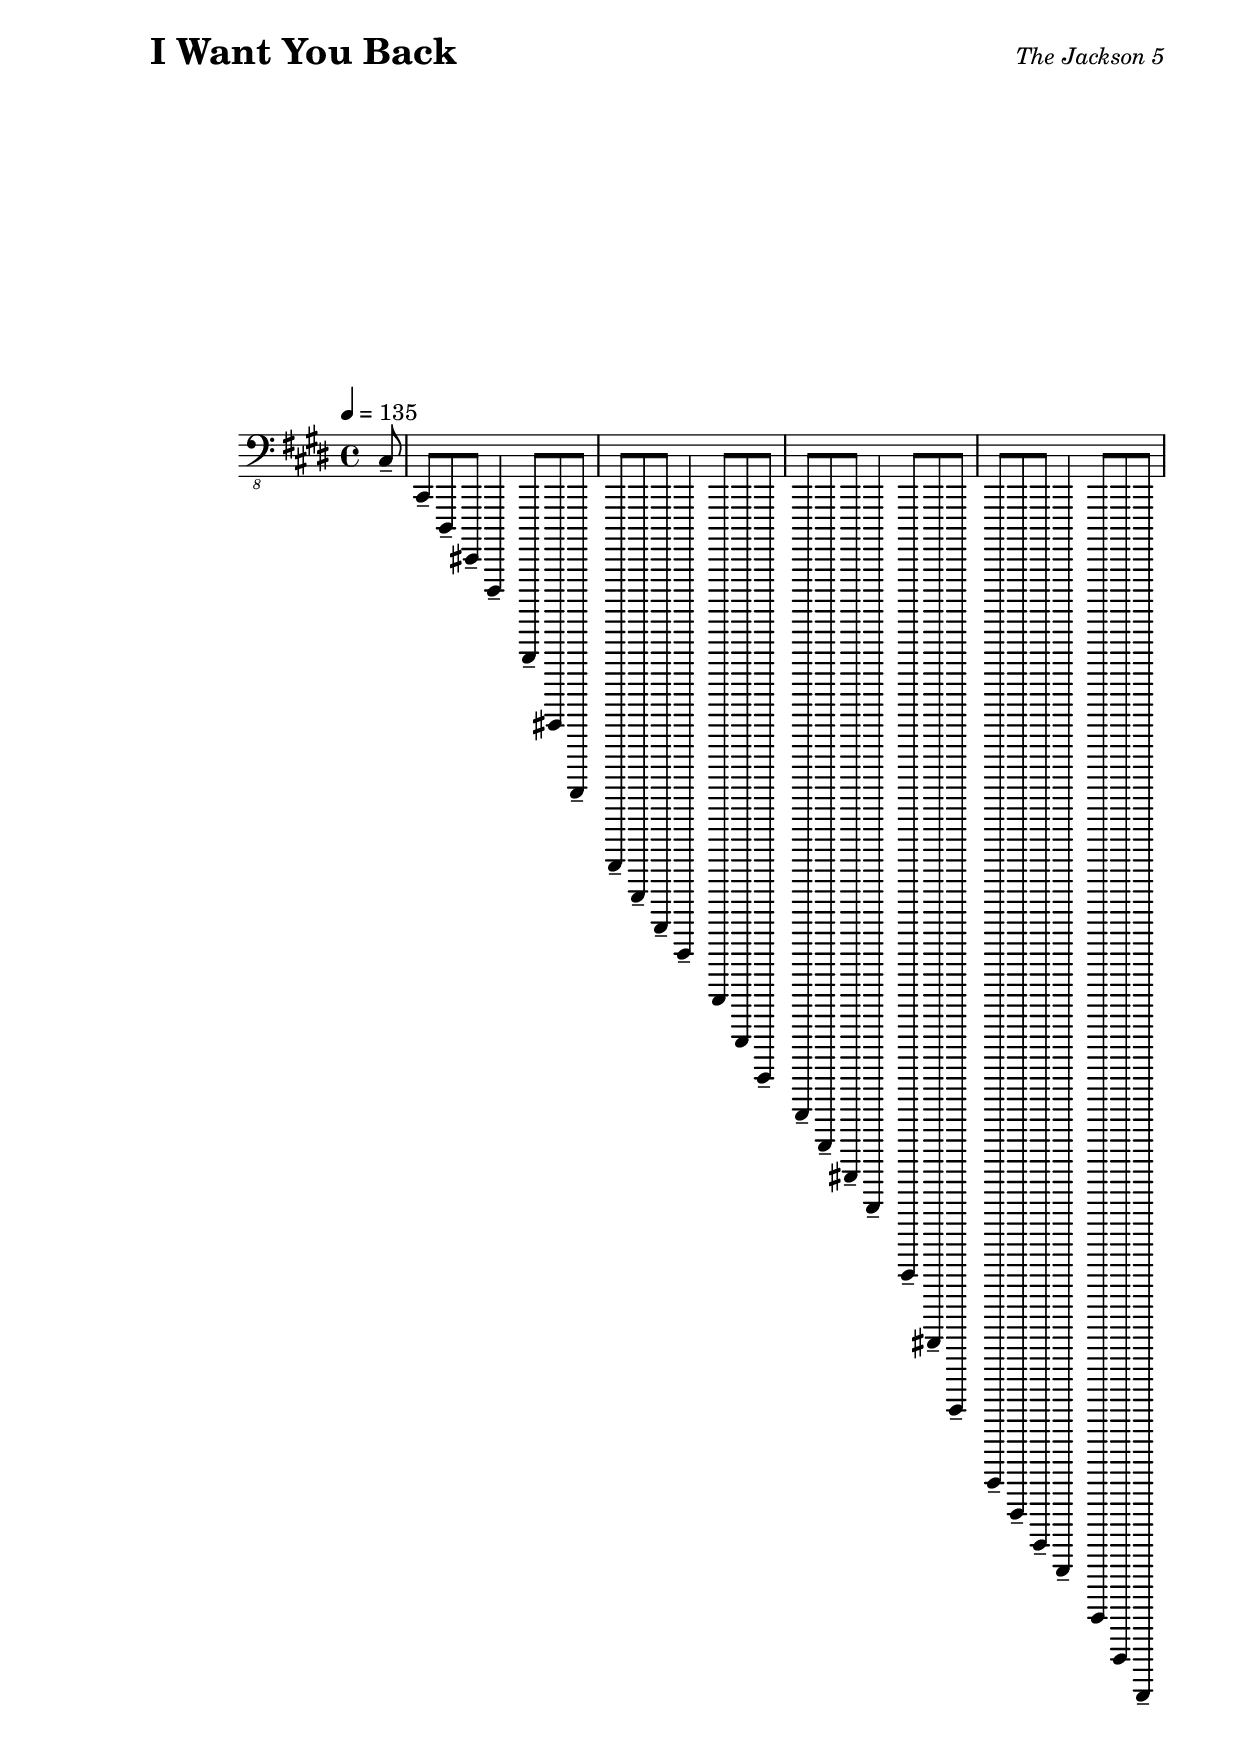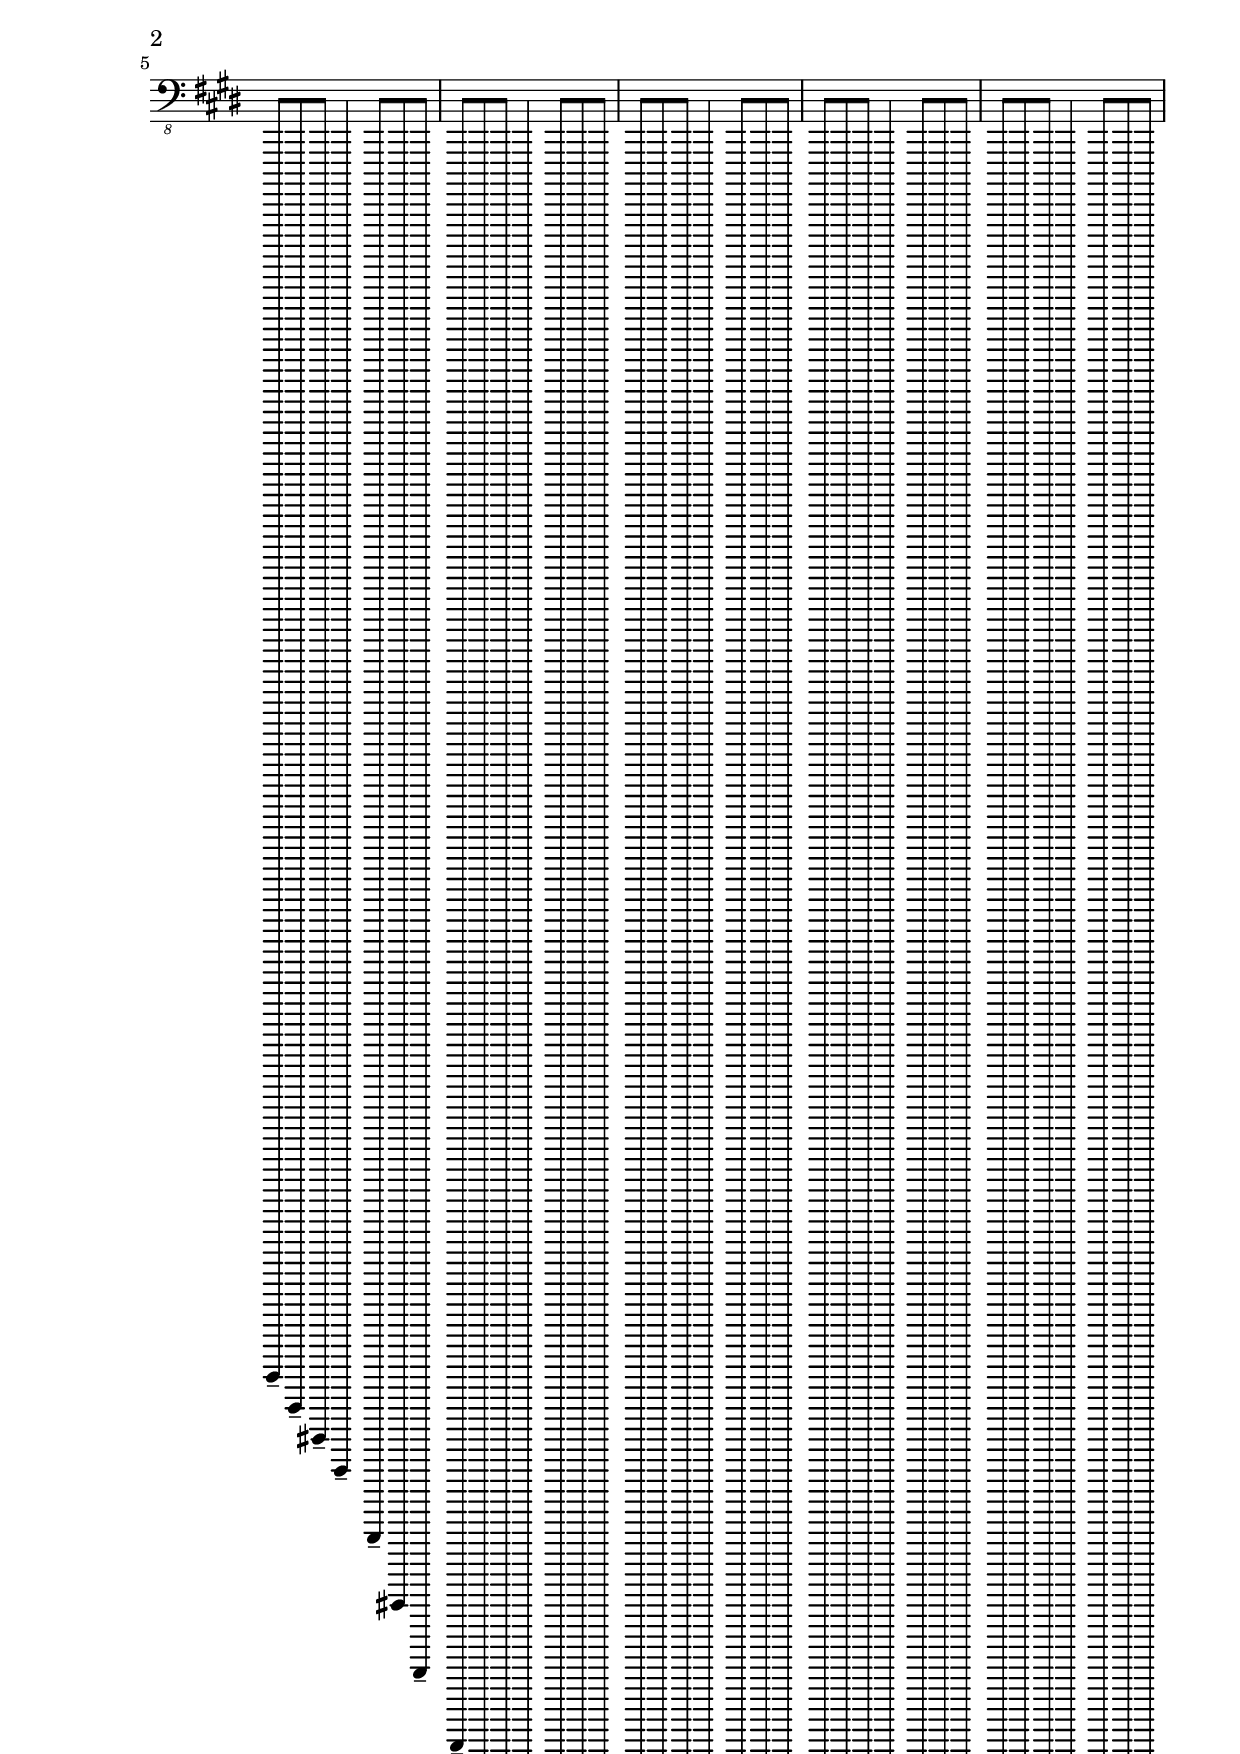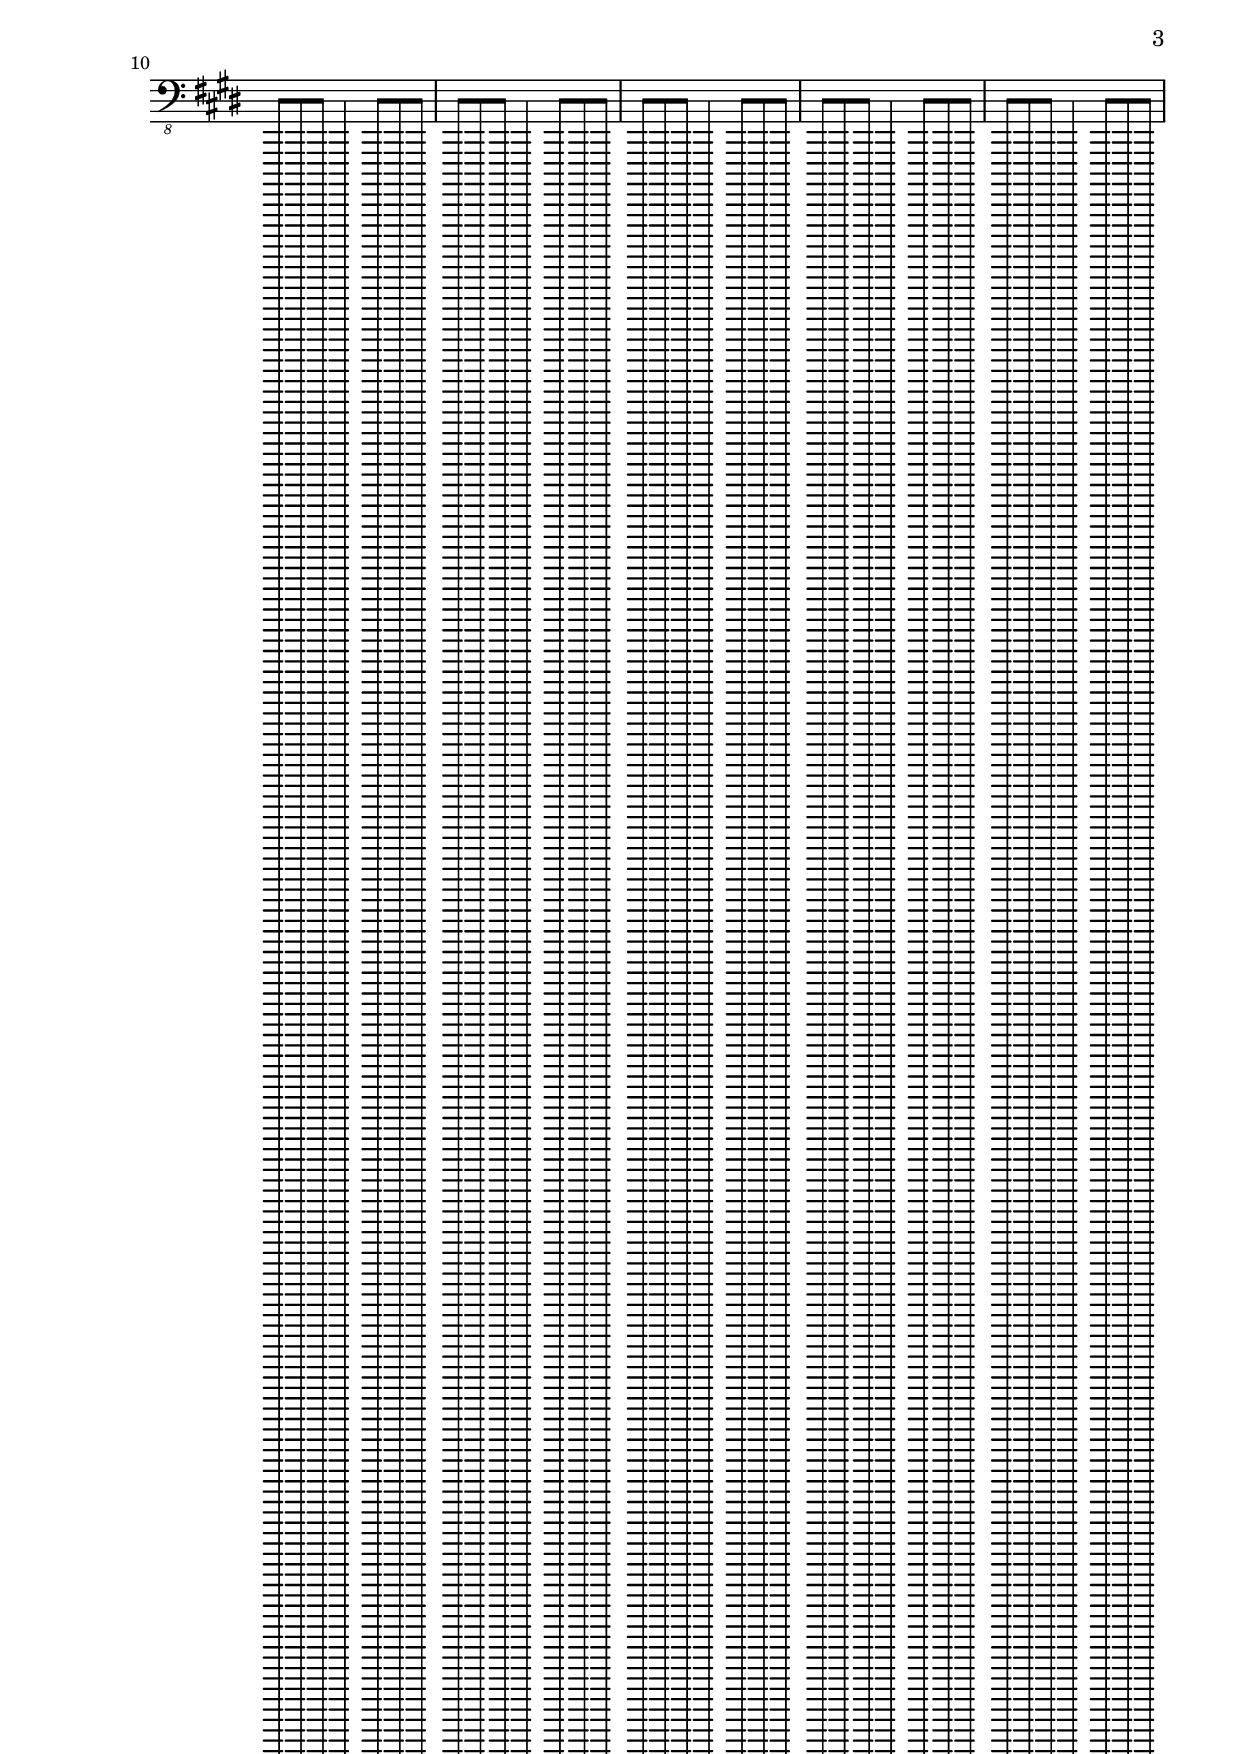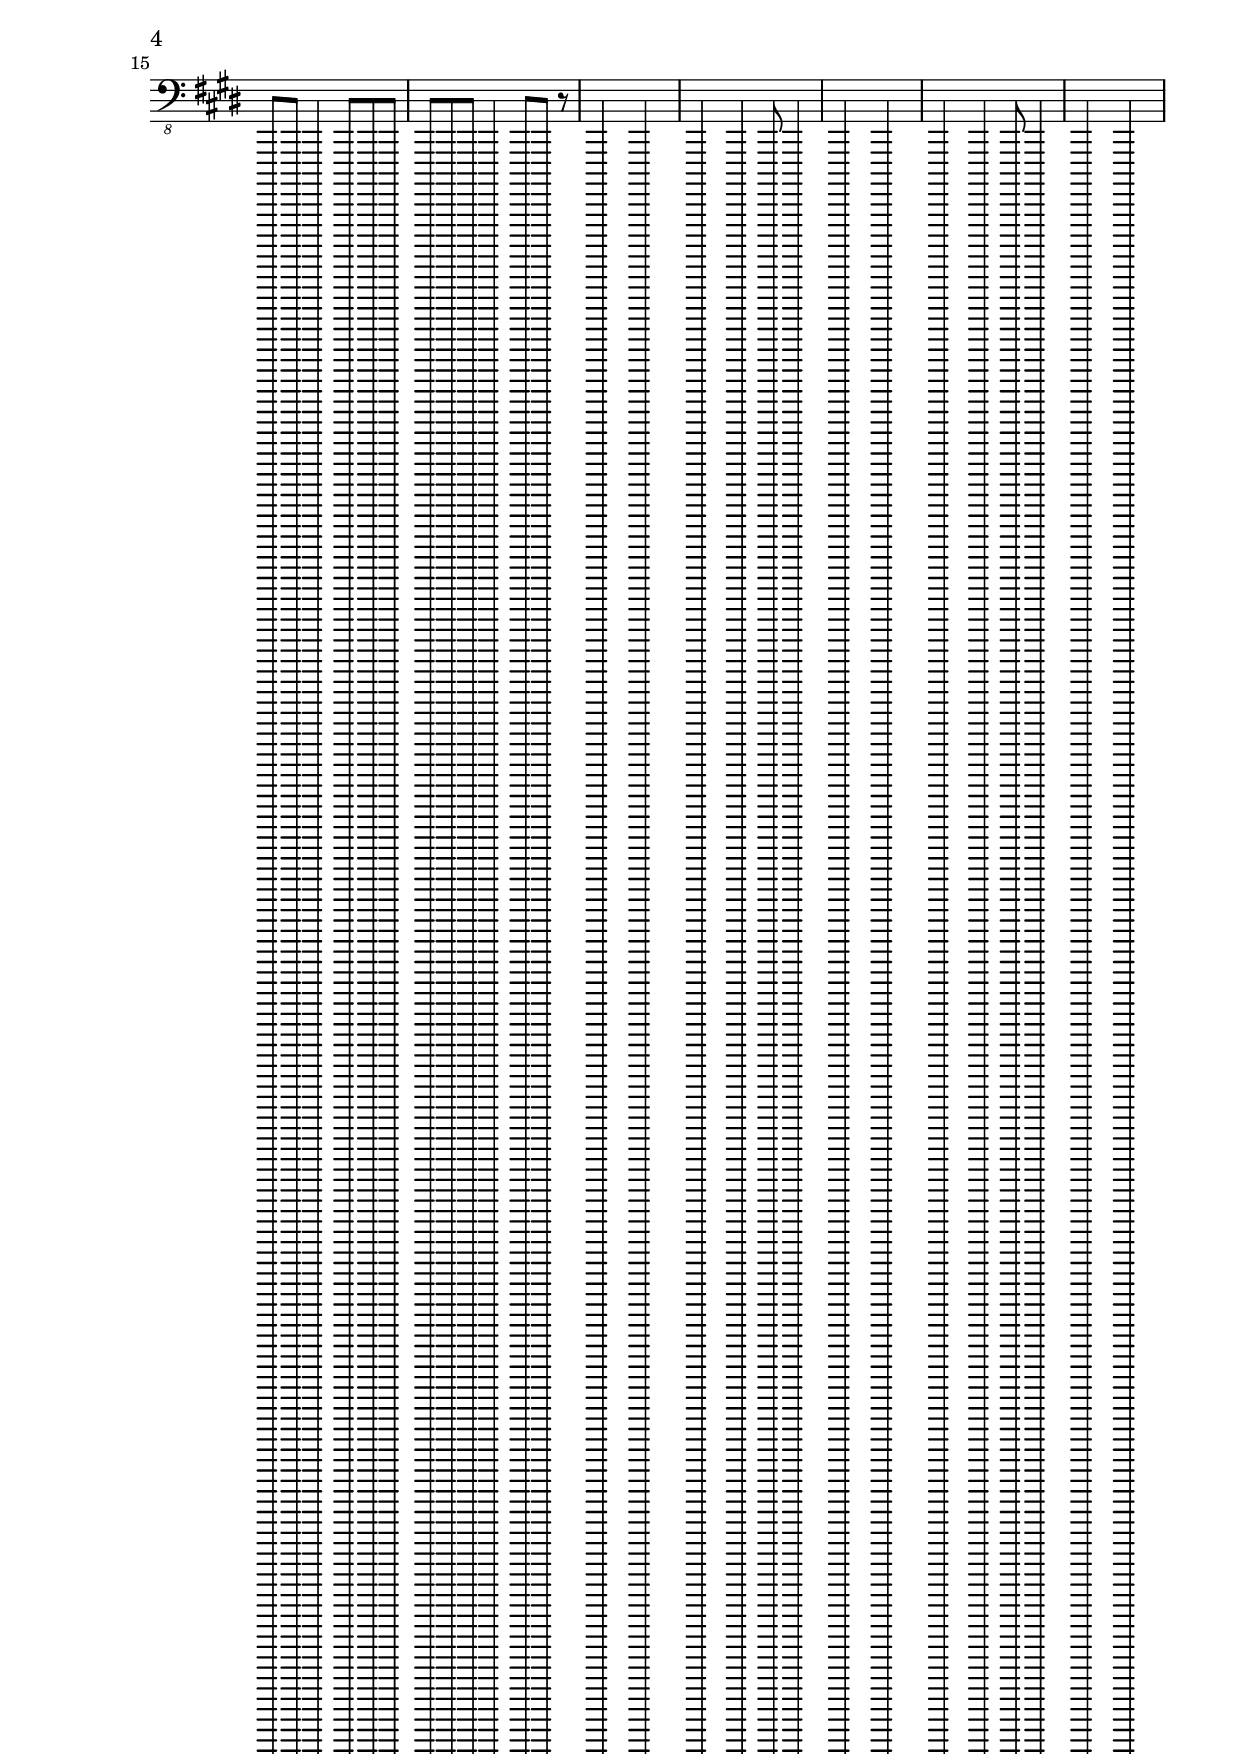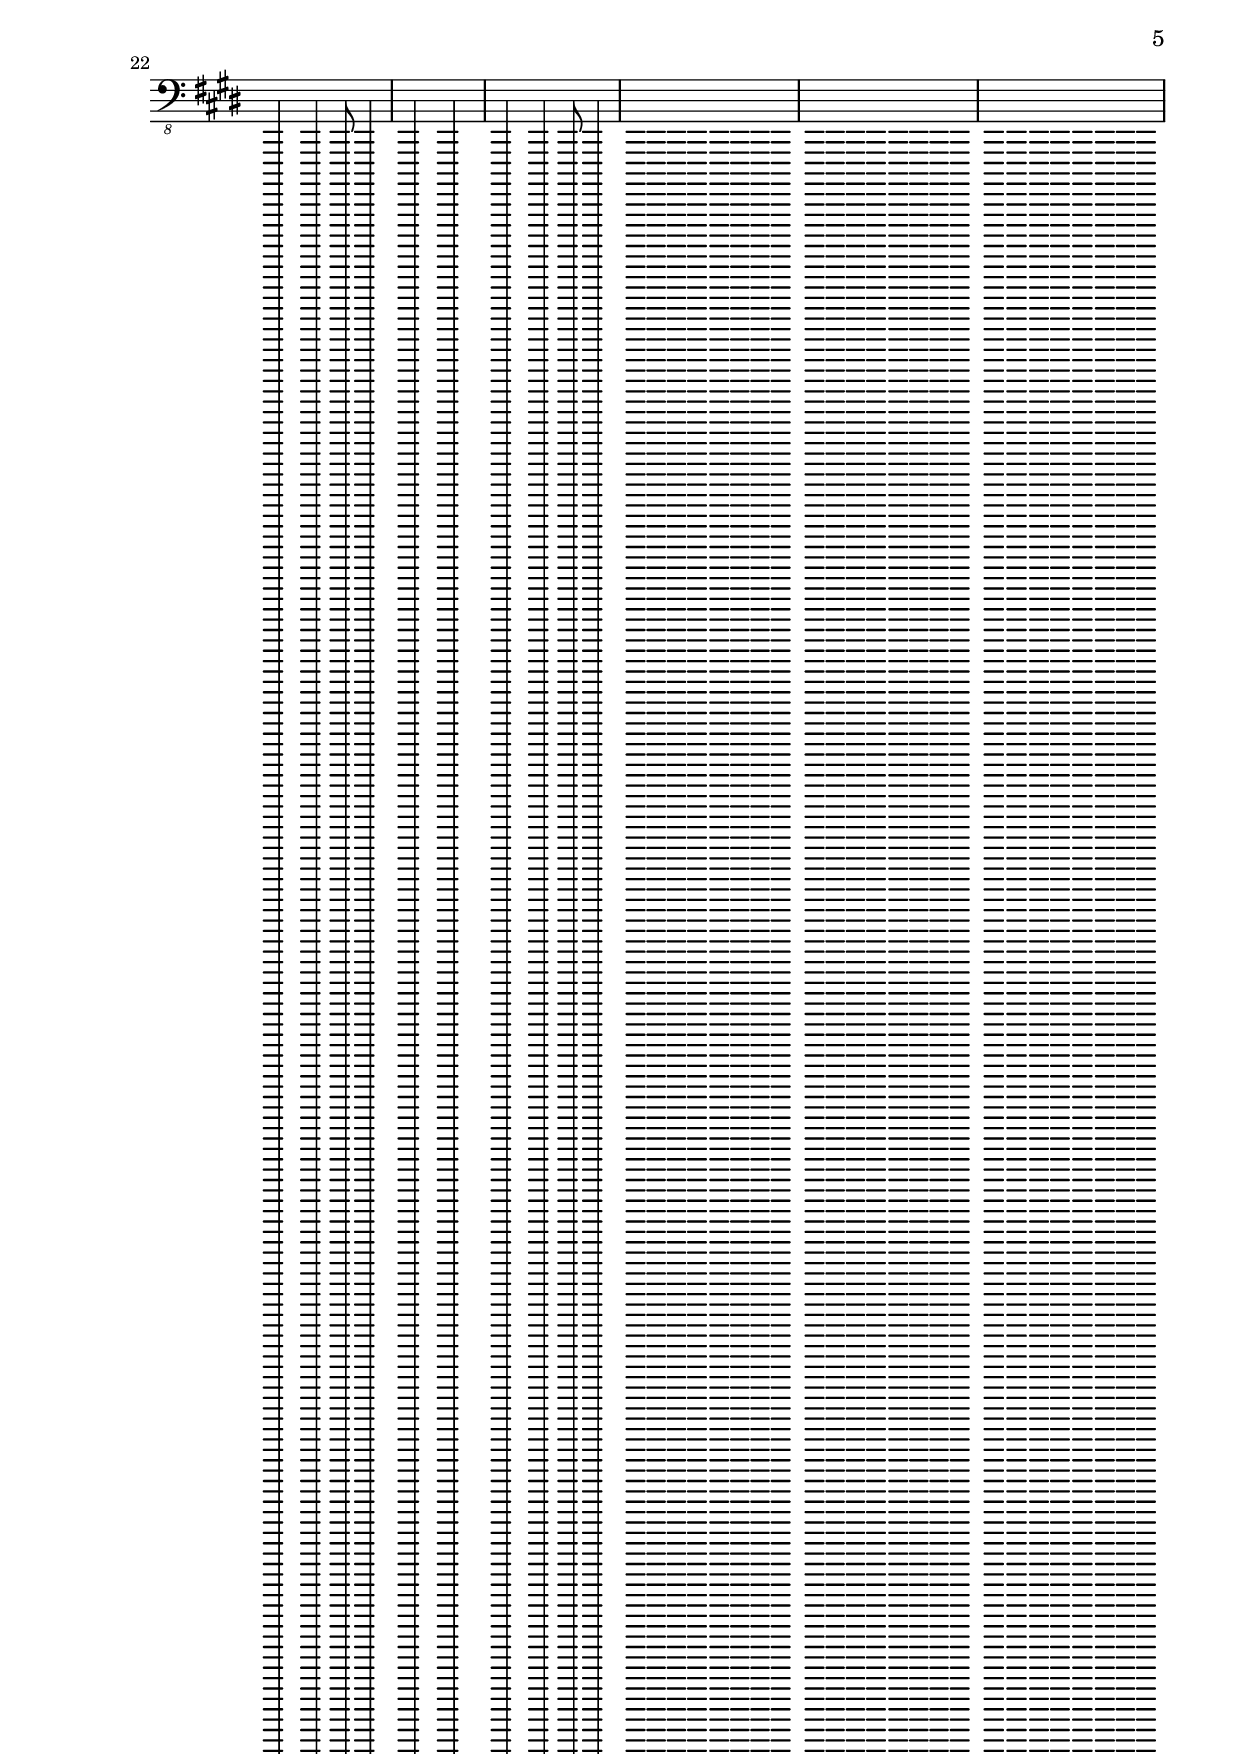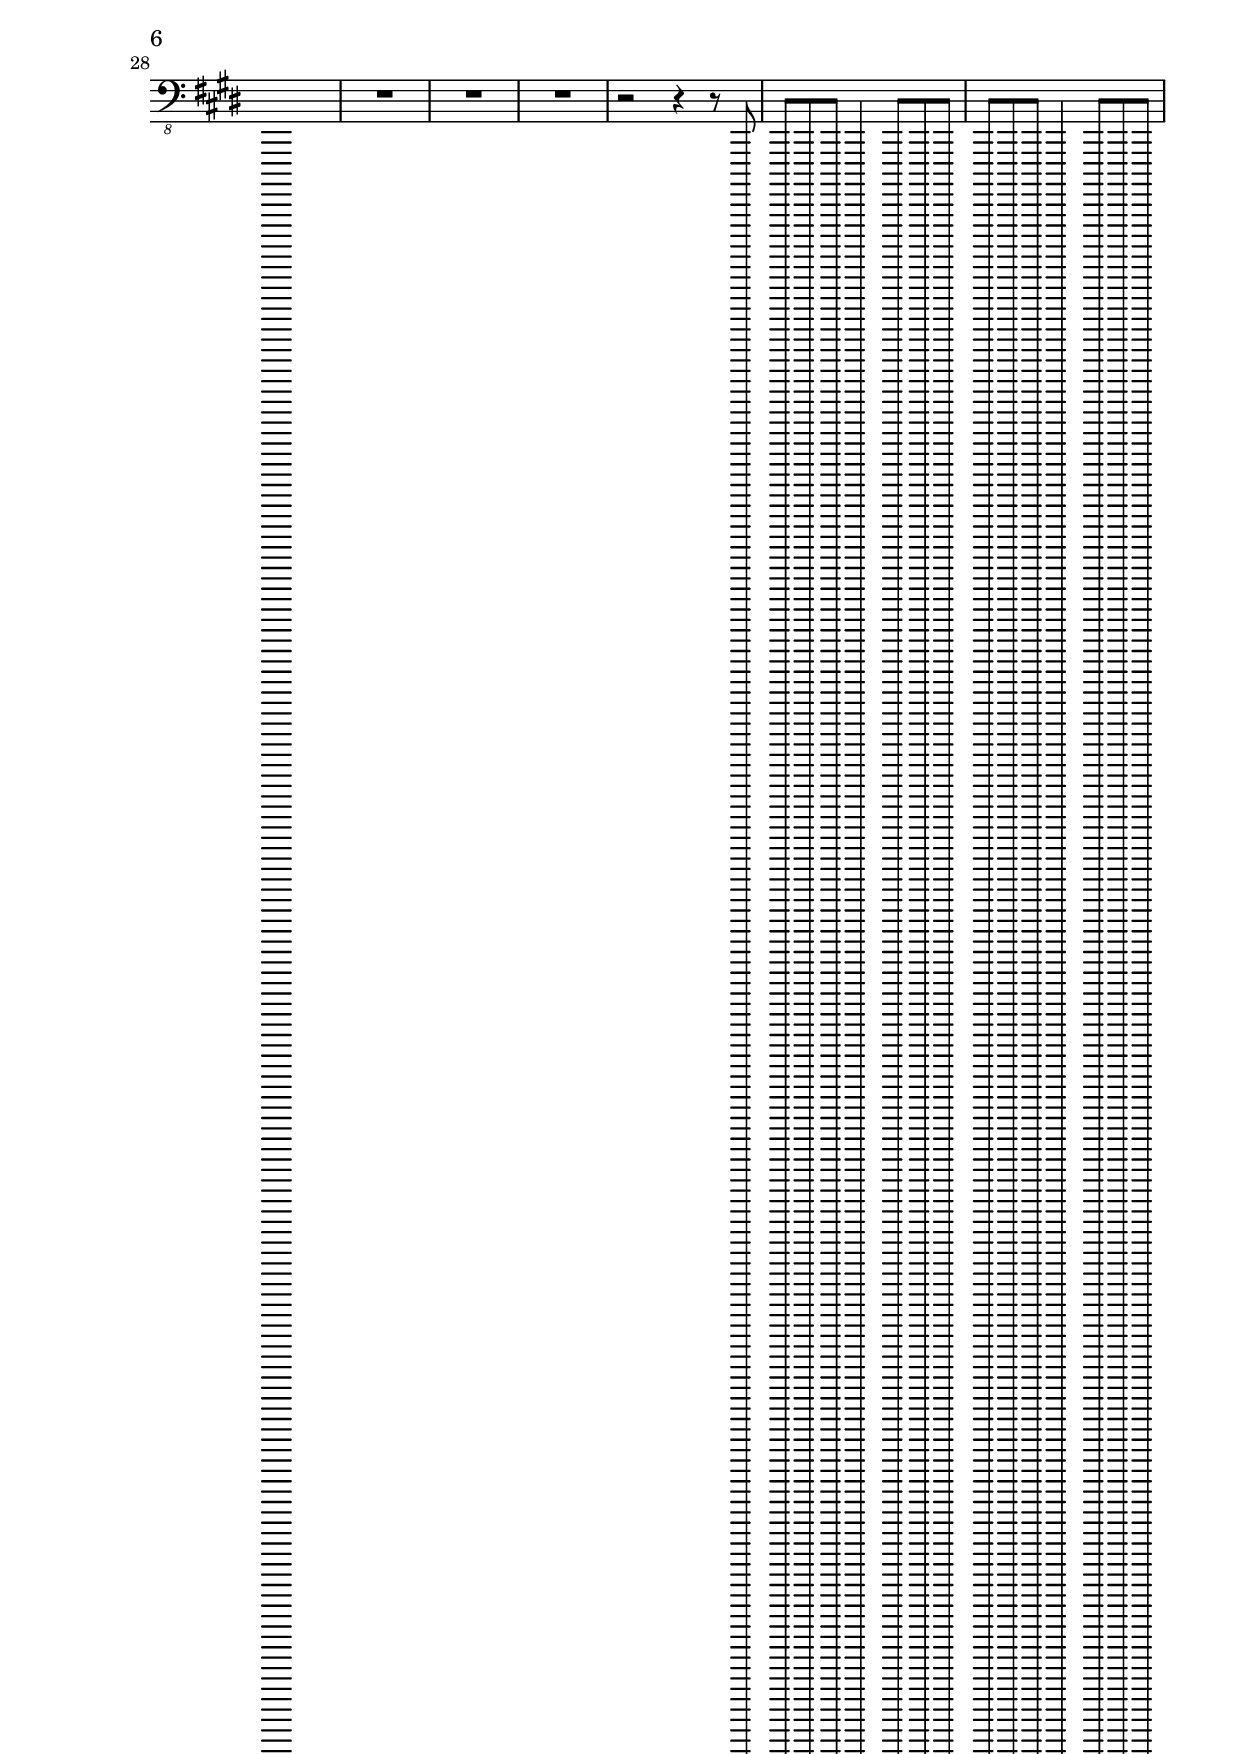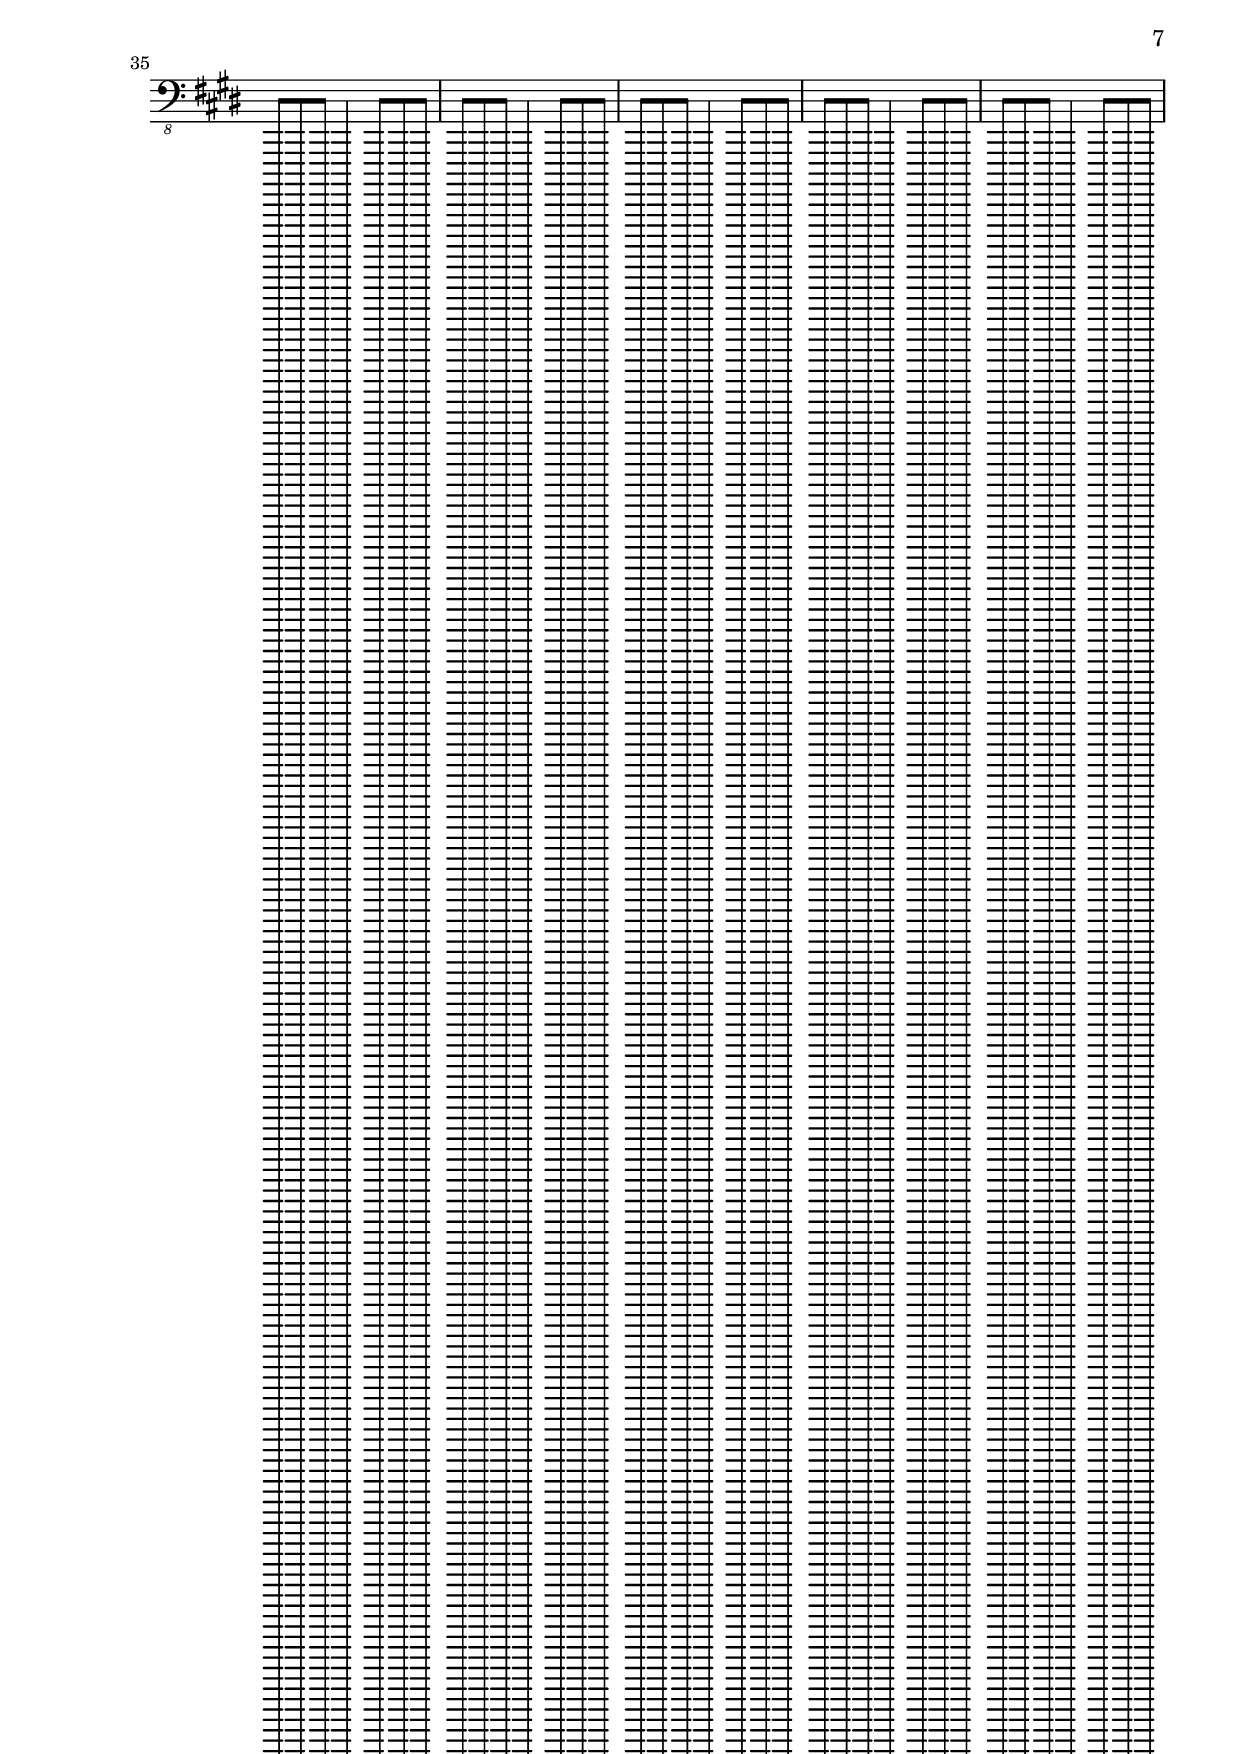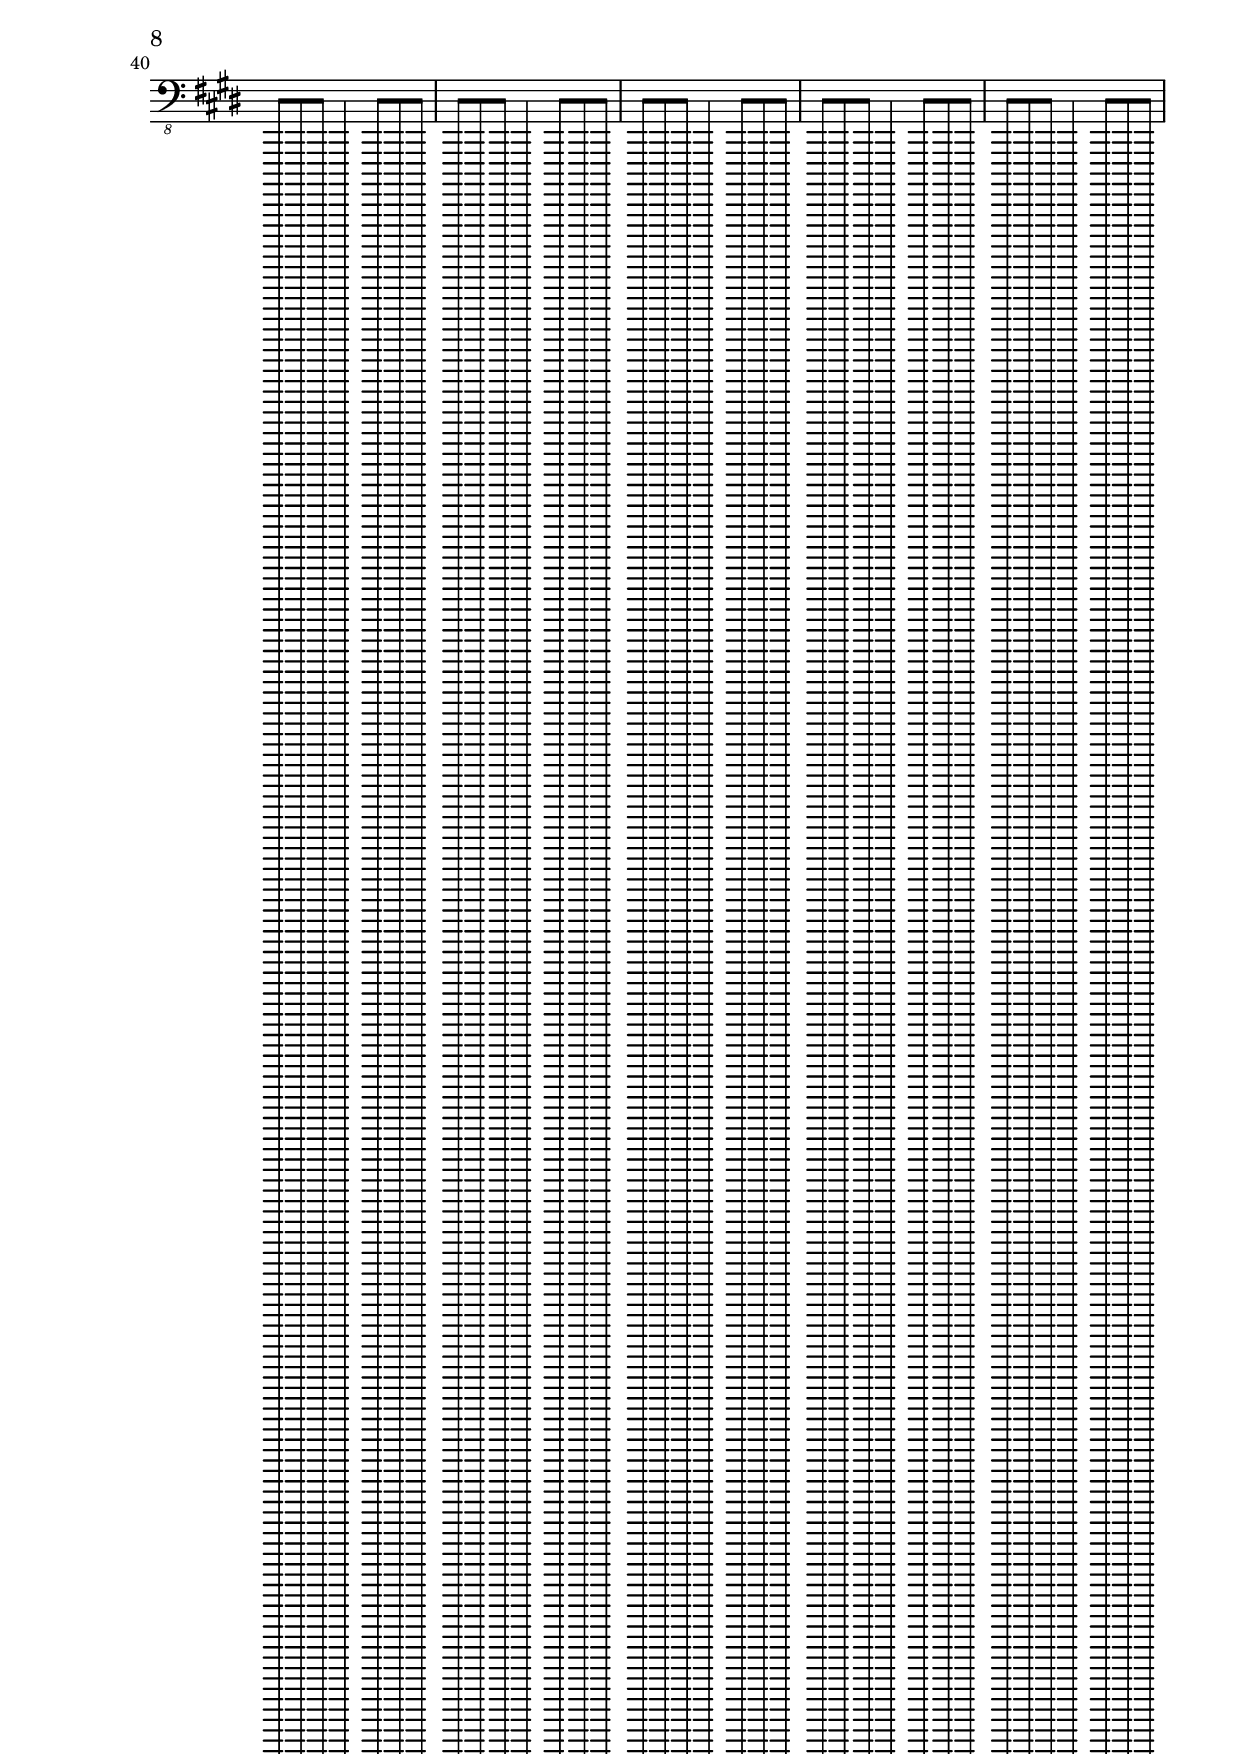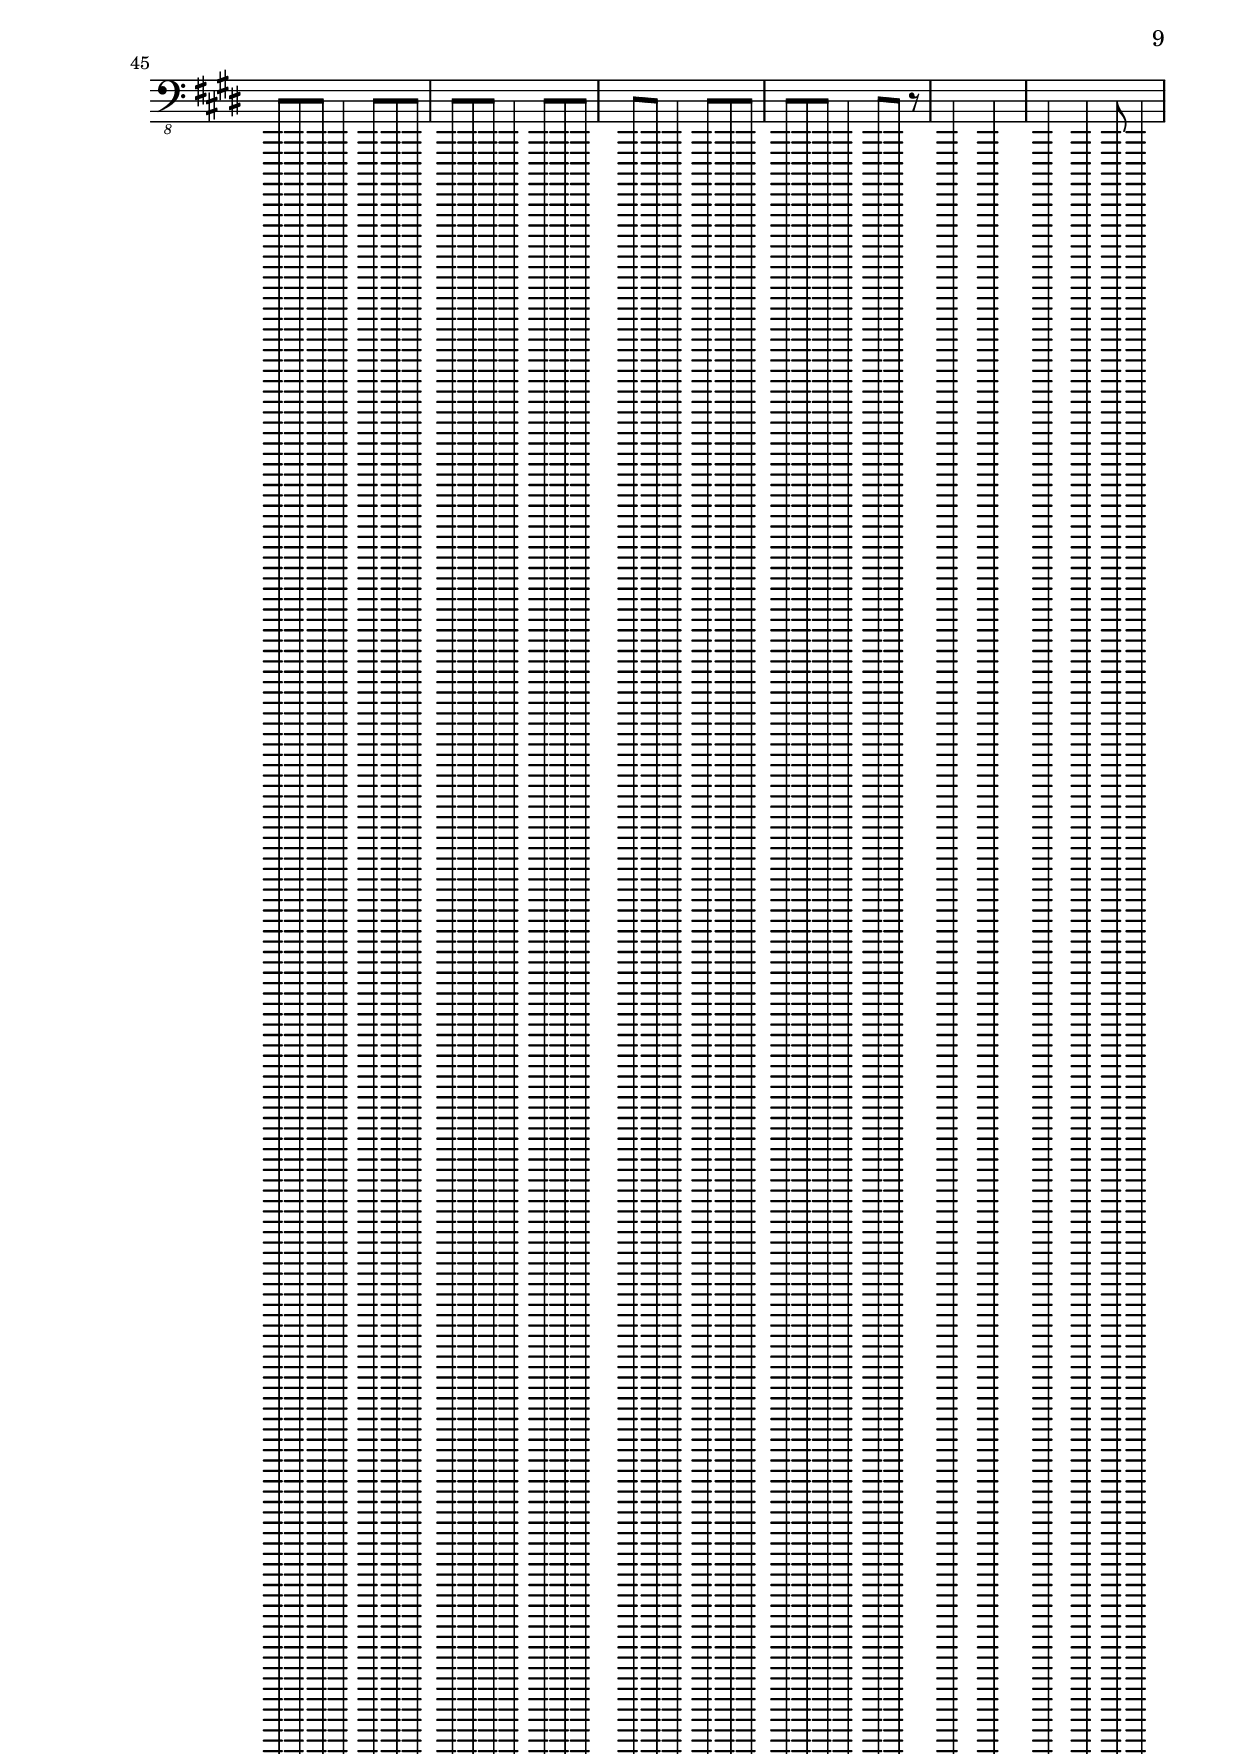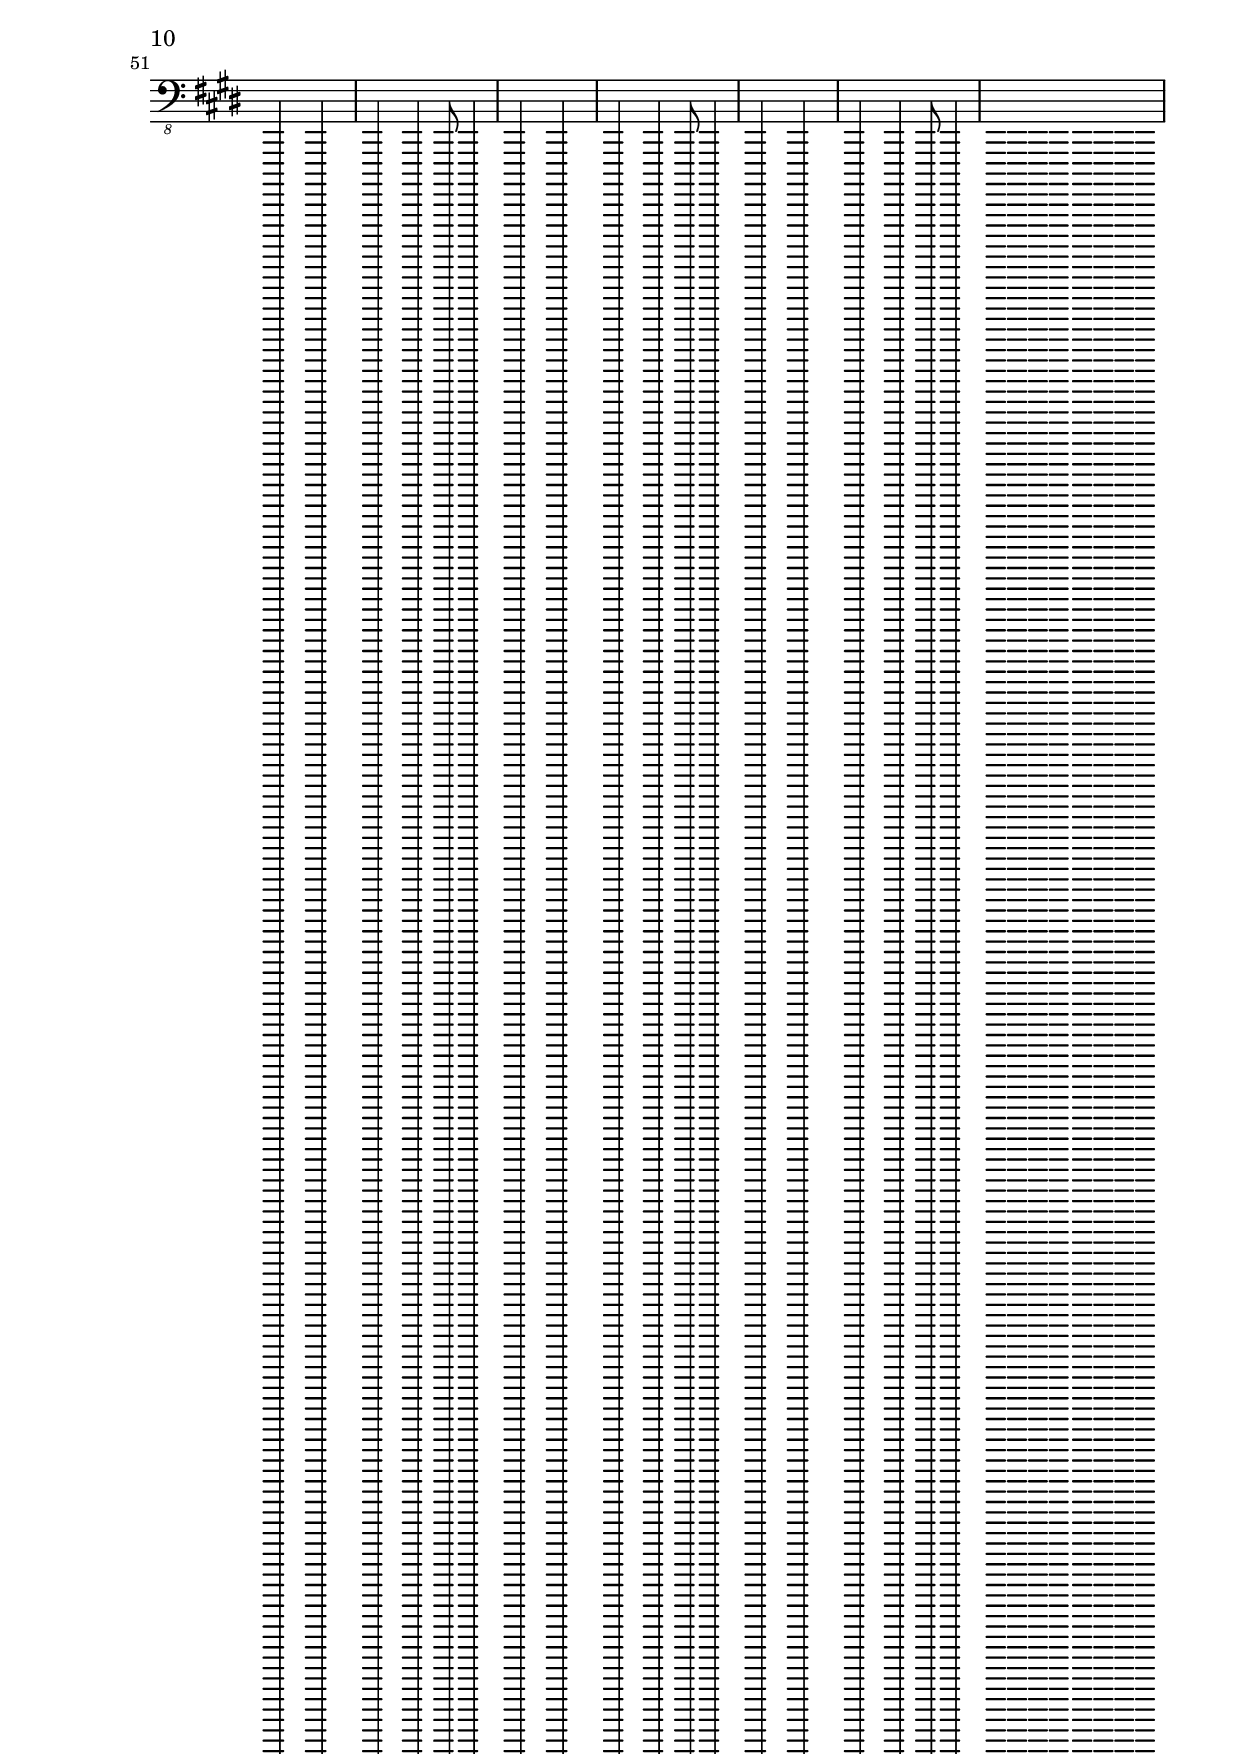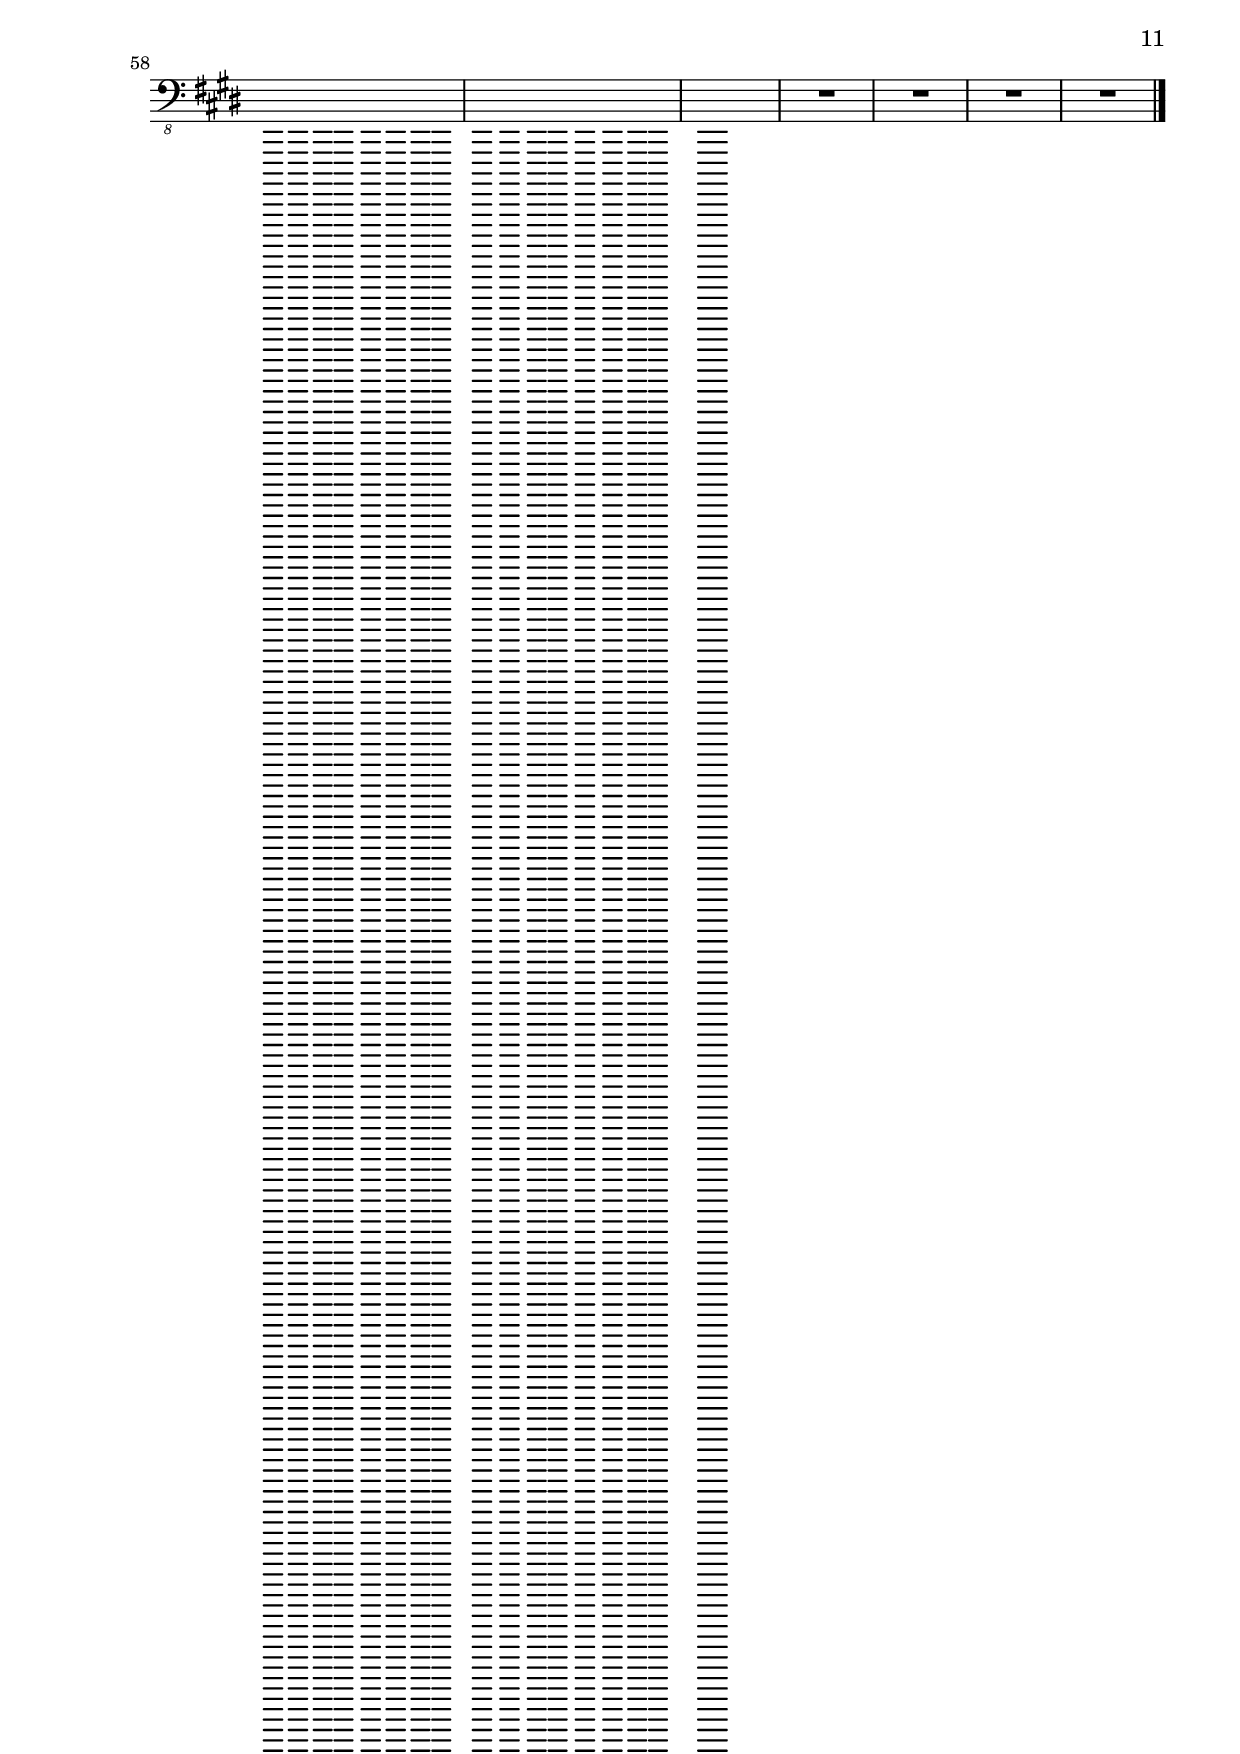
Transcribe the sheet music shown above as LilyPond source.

% LilyBin

% I Want You Back - The Jackson 5

\include "english.ly"

\version "2.18.0"

\paper { 
  left-margin = 1.0\in
  right-margin = 0.5\in
}

my_notes = \relative c {
  \clef "bass_8"
  \key cs \minor
  \time 4/4
  \tempo 4 = 135

  \partial 64*8

%% 5
            cs, 8 -\tenuto  |
            cs, 8 -\tenuto ds, -\tenuto es, -\tenuto fs, 4 -\tenuto gs,, 8 -\tenuto as,, b,, -\tenuto  |
            b,, 8 -\tenuto cs, -\tenuto ds, -\tenuto fs, 4 -\tenuto ds, 8 cs, cs, -\tenuto  |
            cs, 8 -\tenuto ds, -\tenuto es, -\tenuto fs, 4 -\tenuto gs,, 8 -\tenuto as,, -\tenuto b,, -\tenuto  |
            b,, 8 -\tenuto cs, -\tenuto ds, -\tenuto fs, 4 -\tenuto ds, 8 cs, cs, -\tenuto  |
%% 10
            cs, 8 -\tenuto ds, -\tenuto es, -\tenuto fs, 4 -\tenuto gs,, 8 -\tenuto as,, b,, -\tenuto  |
            b,, 8 -\tenuto cs, -\tenuto ds, -\tenuto fs, 4 -\tenuto ds, 8 -\tenuto cs, -\staccato cs, -\tenuto  |
            cs, 8 -\tenuto ds, -\tenuto es, fs, 4 -\tenuto gs,, 8 as,, b,, -\tenuto  |
            b,, 8 -\tenuto cs, -\tenuto ds, -\tenuto fs, 4 -\tenuto ds, 8 cs, -\staccato cs, -\tenuto  |
            cs, 8 -\tenuto ds, -\tenuto es, -\tenuto fs, 4 -\tenuto gs,, 8 -\tenuto as,, -\tenuto b,, -\tenuto  |
%% 15
            b,, 8 -\tenuto cs, -\tenuto ds, -\tenuto fs, 4 -\tenuto ds, 8 cs, -\staccato cs, -\tenuto  |
            cs, 8 -\tenuto ds, -\tenuto es, -\tenuto fs, 4 -\tenuto gs,, 8 -\tenuto as,, b,, -\tenuto  |
            b,, 8 -\tenuto cs, -\tenuto ds, -\tenuto fs, 4 -\tenuto ds, 8 cs, -\staccato cs, -\tenuto  |
            cs, 8 -\tenuto ds, -\tenuto es, -\tenuto fs, 4 -\tenuto gs,, 8 -\tenuto as,, -\tenuto b,, -\tenuto  |
            b,, 8 -\tenuto cs, -\tenuto ds, -\tenuto fs, 4 -\tenuto ds, 8 cs, -\staccato cs, 
            % warning: overlong bar truncated here |
%% 20
            \skip 8 ds, 8 -\tenuto es, fs, 4 -\tenuto gs,, 8 -\tenuto as,, -\tenuto b,, -\tenuto  |
            b,, 8 -\tenuto cs, -\tenuto ds, -\tenuto fs, 4 -\tenuto ds, 8 cs, r  |
            cs, 2 -\tenuto fs, -\tenuto  |
            b,, 4. as,, 4 -\tenuto gs,, 8 -\tenuto fs,, 4 -\tenuto  |
            cs, 2 -\tenuto fs, -\tenuto  |
%% 25
            b,, 4. -\tenuto as,, 4 -\tenuto gs,, 8 fs,, 4 -\tenuto  |
            cs, 2 -\tenuto fs, -\tenuto  |
            b,, 4. -\tenuto as,, 4 -\tenuto gs,, 8 fs,, 4 -\tenuto  |
            cs, 2 -\tenuto fs, -\tenuto  |
            b,, 4. -\tenuto as,, 4 -\tenuto gs,, 8 -\tenuto fs,, 4  |
%% 30
            gs,, 8 gs,, gs,, gs,, gs,, gs,, gs,, gs,,  |
            a,, 8 a,, a,, a,, a,, a,, a,, a,,  |
            as,, 8 as,, as,, as,, as,, as,, gs,, fs,, -\tenuto  |
            fs,, 1 -\tenuto  |
            R1*3  |
            r2 r4 r8 cs, -\tenuto _~  |
            cs, 8 -\tenuto ds, -\tenuto es, -\tenuto fs, 4 -\tenuto gs,, 8 -\tenuto as,, b,, -\tenuto  |
            b,, 8 -\tenuto cs, -\tenuto ds, -\tenuto fs, 4 -\tenuto ds, 8 cs, cs, -\tenuto  |
%% 40
            cs, 8 -\tenuto ds, -\tenuto es, -\tenuto fs, 4 -\tenuto gs,, 8 -\tenuto as,, -\tenuto b,, -\tenuto  |
            b,, 8 -\tenuto cs, -\tenuto ds, -\tenuto fs, 4 -\tenuto ds, 8 cs, cs, -\tenuto  |
            cs, 8 -\tenuto ds, -\tenuto es, -\tenuto fs, 4 -\tenuto gs,, 8 -\tenuto as,, b,, -\tenuto  |
            b,, 8 -\tenuto cs, -\tenuto ds, -\tenuto fs, 4 -\tenuto ds, 8 -\tenuto cs, -\staccato cs, -\tenuto  |
            cs, 8 -\tenuto ds, -\tenuto es, fs, 4 -\tenuto gs,, 8 as,, b,, -\tenuto  |
%% 45
            b,, 8 -\tenuto cs, -\tenuto ds, -\tenuto fs, 4 -\tenuto ds, 8 cs, -\staccato cs, -\tenuto  |
            cs, 8 -\tenuto ds, -\tenuto es, -\tenuto fs, 4 -\tenuto gs,, 8 -\tenuto as,, -\tenuto b,, -\tenuto  |
            b,, 8 -\tenuto cs, -\tenuto ds, -\tenuto fs, 4 -\tenuto ds, 8 cs, -\staccato cs, -\tenuto  |
            cs, 8 -\tenuto ds, -\tenuto es, -\tenuto fs, 4 -\tenuto gs,, 8 -\tenuto as,, b,, -\tenuto  |
            b,, 8 -\tenuto cs, -\tenuto ds, -\tenuto fs, 4 -\tenuto ds, 8 cs, -\staccato cs, -\tenuto  |
%% 50
            cs, 8 -\tenuto ds, -\tenuto es, -\tenuto fs, 4 -\tenuto gs,, 8 -\tenuto as,, -\tenuto b,, -\tenuto  |
            b,, 8 -\tenuto cs, -\tenuto ds, -\tenuto fs, 4 -\tenuto ds, 8 cs, -\staccato cs, 
            % warning: overlong bar truncated here |
            \skip 8 ds, 8 -\tenuto es, fs, 4 -\tenuto gs,, 8 -\tenuto as,, -\tenuto b,, -\tenuto  |
            b,, 8 -\tenuto cs, -\tenuto ds, -\tenuto fs, 4 -\tenuto ds, 8 cs, r  |
            cs, 2 -\tenuto fs, -\tenuto  |
%% 55
            b,, 4. as,, 4 -\tenuto gs,, 8 -\tenuto fs,, 4 -\tenuto  |
            cs, 2 -\tenuto fs, -\tenuto  |
            b,, 4. -\tenuto as,, 4 -\tenuto gs,, 8 fs,, 4 -\tenuto  |
            cs, 2 -\tenuto fs, -\tenuto  |
            b,, 4. -\tenuto as,, 4 -\tenuto gs,, 8 fs,, 4 -\tenuto  |
%% 60
            cs, 2 -\tenuto fs, -\tenuto  |
            b,, 4. -\tenuto as,, 4 -\tenuto gs,, 8 -\tenuto fs,, 4  |
            gs,, 8 gs,, gs,, gs,, gs,, gs,, gs,, gs,,  |
            a,, 8 a,, a,, a,, a,, a,, a,, a,,  |
            as,, 8 as,, as,, as,, as,, as,, gs,, fs,, -\tenuto  |
%% 65
            fs,, 1 -\tenuto  |
            R1*4  |
            \bar "|."
}

\header {
  piece = \markup { \fontsize #4 \bold "I Want You Back" }
  opus = \markup { \italic "The Jackson 5" }
}

my_music = <<
  \new Staff \my_notes
>>
  
\score {
  \my_music
  \layout {
    \context {
      \Score
    }
  }
}

\score {
  \unfoldRepeats
  \my_music
  \midi {}
}

